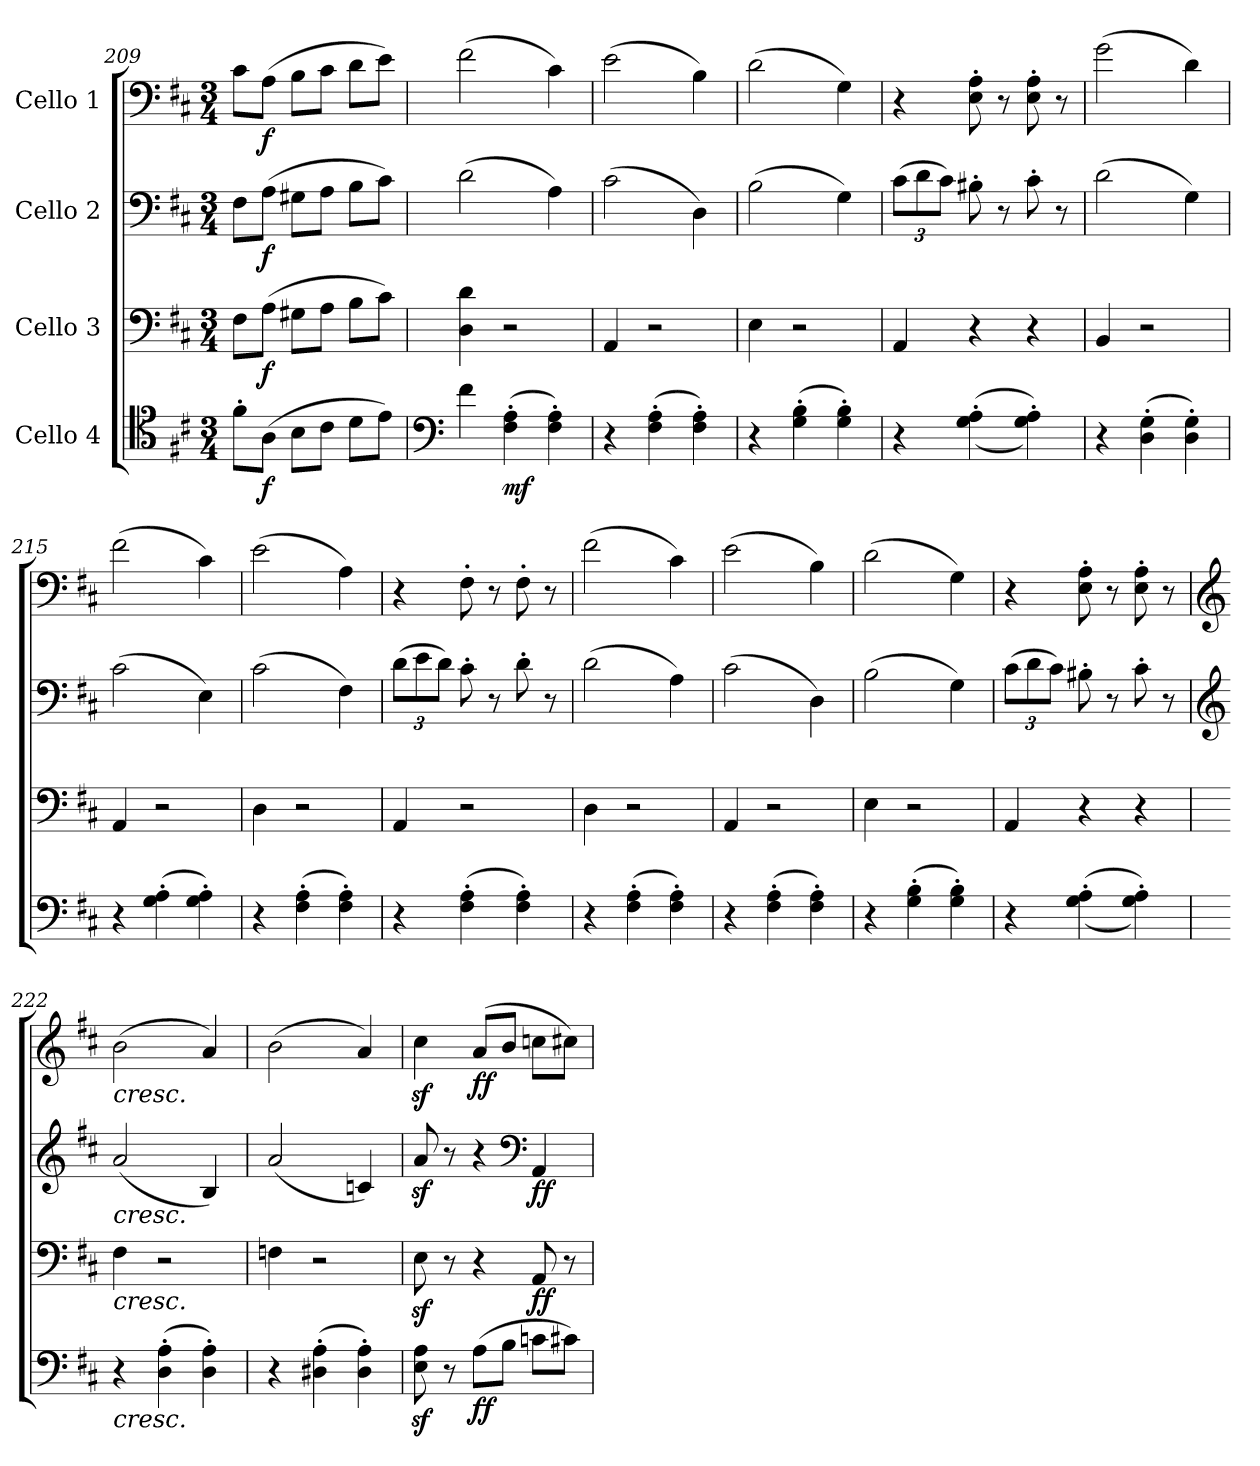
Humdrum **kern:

**kern	**dynam	**kern	**dynam	**kern	**dynam	**kern	**dynam
*part4	*part4	*part3	*part3	*part2	*part2	*part1	*part1
*staff4	*staff4	*staff3	*staff3	*staff2	*staff2	*staff1	*staff1
*I"Cello 4	*	*I"Cello 3	*	*I"Cello 2	*	*I"Cello 1	*
!!LO:LB:g=z
*clefC4	*	*clefF4	*	*clefF4	*	*clefF4	*
*k[f#c#]	*	*k[f#c#]	*	*k[f#c#]	*	*k[f#c#]	*
*M3/4	*	*M3/4	*	*M3/4	*	*M3/4	*
=209	=209	=209	=209	=209	=209	=209	=209
8f#'\L	.	8F#\L	.	8F#\L	.	8c#\L	.
!	!LO:DY:b	!	!LO:DY:b	!	!LO:DY:b	!	!LO:DY:b
(8A\J	f	(8A\J	f	(8A\J	f	(8A\J	f
8B\L	.	8G#X\L	.	8G#X\L	.	8B\L	.
8c#\J	.	8A\J	.	8A\J	.	8c#\J	.
8d\L	.	8B\L	.	8B\L	.	8d\L	.
8e\J)	.	8c#\J)	.	8c#\J)	.	8e\J)	.
=210	=210	=210	=210	=210	=210	=210	=210
*clefF4	*	*	*	*	*	*	*
4f#\	.	4D\ 4d\	.	(2d\	.	(2f#\	.
!	!LO:DY:b	!	!	!	!	!	!
(4F#\' 4A\'	mf	2r	.	.	.	.	.
4F#\' 4A\')	.	.	.	4A\)	.	4c#\)	.
=211	=211	=211	=211	=211	=211	=211	=211
4r	.	4AA/	.	(2c#\	.	(2e\	.
(4F#\' 4A\'	.	2r	.	.	.	.	.
4F#\' 4A\')	.	.	.	4D\)	.	4B\)	.
=212	=212	=212	=212	=212	=212	=212	=212
4r	.	4E\	.	(2B\	.	(2d\	.
(4G\' 4B\'	.	2r	.	.	.	.	.
4G\' 4B\')	.	.	.	4G\)	.	4G\)	.
=213	=213	=213	=213	=213	=213	=213	=213
*	*	*	*	*Xbrackettup	*	*	*
4r	.	4AA/	.	(12c#\L	.	4r	.
.	.	.	.	12d\	.	.	.
.	.	.	.	12c#\J)	.	.	.
((4G\' 4A\'	.	4r	.	8B#X'\	.	8E\' 8A\'	.
.	.	.	.	8r	.	8r	.
4G\' 4A\'))	.	4r	.	8c#'\	.	8E\' 8A\'	.
.	.	.	.	8r	.	8r	.
=214	=214	=214	=214	=214	=214	=214	=214
4r	.	4BB/	.	(2d\	.	(2g\	.
(4D\' 4G\'	.	2r	.	.	.	.	.
4D\' 4G\')	.	.	.	4G\)	.	4d\)	.
=215	=215	=215	=215	=215	=215	=215	=215
4r	.	4AA/	.	(2c#\	.	(2f#\	.
(4G\' 4A\'	.	2r	.	.	.	.	.
4G\' 4A\')	.	.	.	4E\)	.	4c#\)	.
!!LO:LB:g=z
=216	=216	=216	=216	=216	=216	=216	=216
4r	.	4D\	.	(2c#\	.	(2e\	.
(4F#\' 4A\'	.	2r	.	.	.	.	.
4F#\' 4A\')	.	.	.	4F#\)	.	4A\)	.
=217	=217	=217	=217	=217	=217	=217	=217
4r	.	4AA/	.	(12d\L	.	4r	.
.	.	.	.	12e\	.	.	.
.	.	.	.	12d\J)	.	.	.
(4F#\' 4A\'	.	2r	.	8c#'\	.	8F#'\	.
.	.	.	.	8r	.	8r	.
4F#\' 4A\')	.	.	.	8d'\	.	8F#'\	.
.	.	.	.	8r	.	8r	.
=218	=218	=218	=218	=218	=218	=218	=218
4r	.	4D\	.	(2d\	.	(2f#\	.
(4F#\' 4A\'	.	2r	.	.	.	.	.
4F#\' 4A\')	.	.	.	4A\)	.	4c#\)	.
=219	=219	=219	=219	=219	=219	=219	=219
4r	.	4AA/	.	(2c#\	.	(2e\	.
(4F#\' 4A\'	.	2r	.	.	.	.	.
4F#\' 4A\')	.	.	.	4D\)	.	4B\)	.
=220	=220	=220	=220	=220	=220	=220	=220
4r	.	4E\	.	(2B\	.	(2d\	.
(4G\' 4B\'	.	2r	.	.	.	.	.
4G\' 4B\')	.	.	.	4G\)	.	4G\)	.
=221	=221	=221	=221	=221	=221	=221	=221
4r	.	4AA/	.	(12c#\L	.	4r	.
.	.	.	.	12d\	.	.	.
.	.	.	.	12c#\J)	.	.	.
((4G\' 4A\'	.	4r	.	8B#X'\	.	8E\' 8A\'	.
.	.	.	.	8r	.	8r	.
4G\' 4A\'))	.	4r	.	8c#'\	.	8E\' 8A\'	.
.	.	.	.	8r	.	8r	.
=222	=222	=222	=222	=222	=222	=222	=222
*	*	*	*	*clefG2	*	*clefG2	*
!	!	!	!	!	!	!LO:TX:b:i:t=cresc.	!
!	!	!	!	!LO:TX:b:i:t=cresc.	!	!	!
!	!	!LO:TX:b:i:t=cresc.	!	!	!	!	!
!LO:TX:b:i:t=cresc.	!	!	!	!	!	!	!
4r	.	4F#\	.	(2a/	.	(2b\	.
(4D\' 4A\'	.	2r	.	.	.	.	.
4D\' 4A\')	.	.	.	4B/)	.	4a/)	.
!!LO:PB:g=z
=223	=223	=223	=223	=223	=223	=223	=223
4r	.	4Fn\	.	(2a/	.	(2b\	.
(4D#X\' 4A\'	.	2r	.	.	.	.	.
4D#\' 4A\')	.	.	.	4cn/)	.	4a/)	.
=224	=224	=224	=224	=224	=224	=224	=224
8E\z< 8A\z<	.	8Ez<\	.	8az</	.	4cc#z<\	.
8r	.	8r	.	8r	.	.	.
!	!LO:DY:b	!	!	!	!	!	!LO:DY:b
(8A\L	ff	4r	.	4r	.	(8a/L	ff
8B\J	.	.	.	.	.	8b/J	.
*	*	*	*	*clefF4	*	*	*
!	!	!	!LO:DY:b	!	!LO:DY:b	!	!
8cn\L	.	8AA/	ff	4AA/	ff	8ccn\L	.
8c#X\J)	.	8r	.	.	.	8cc#X\J)	.
=	=	=	=	=	=	=	=
*-	*-	*-	*-	*-	*-	*-	*-
